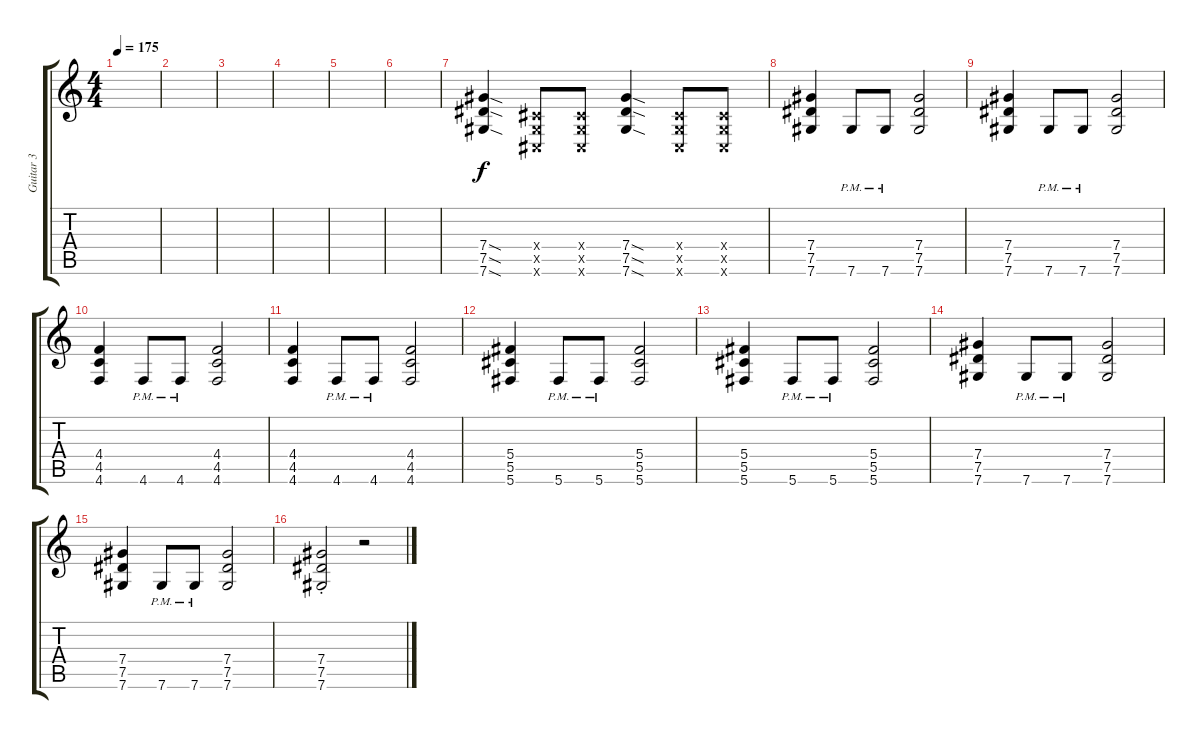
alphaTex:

\track ("Guitar 3" "Guitar 3") {instrument distortionguitar}
\staff {score tabs}
\tuning (Eb4 Bb3 Gb3 Db3 Ab2 Db2) {hide}
\ts (4 4)
\tempo 175
\clef g2
\ks c
|
|
|
|
|
|
(7.4{sod} 7.5{sod} 7.6{sod}).4 (0.4{x} 0.5{x} 0.6{x}).8 (0.4{x} 0.5{x} 0.6{x}).8 (7.4{sod} 7.5{sod} 7.6{sod}).4 (0.4{x} 0.5{x} 0.6{x}).8 (0.4{x} 0.5{x} 0.6{x}).8 |
(7.4 7.5 7.6).4 7.6{pm}.8 7.6{pm}.8 (7.4 7.5 7.6).2 |
(7.4 7.5 7.6).4 7.6{pm}.8 7.6{pm}.8 (7.4 7.5 7.6).2 |
(4.4 4.5 4.6).4 4.6{pm}.8 4.6{pm}.8 (4.4 4.5 4.6).2 |
(4.4 4.5 4.6).4 4.6{pm}.8 4.6{pm}.8 (4.4 4.5 4.6).2 |
(5.4 5.5 5.6).4 5.6{pm}.8 5.6{pm}.8 (5.4 5.5 5.6).2 |
(5.4 5.5 5.6).4 5.6{pm}.8 5.6{pm}.8 (5.4 5.5 5.6).2 |
(7.4 7.5 7.6).4 7.6{pm}.8 7.6{pm}.8 (7.4 7.5 7.6).2 |
(7.4 7.5 7.6).4 7.6{pm}.8 7.6{pm}.8 (7.4 7.5 7.6).2 |
(7.4{st} 7.5{st} 7.6{st}).2 r.2
